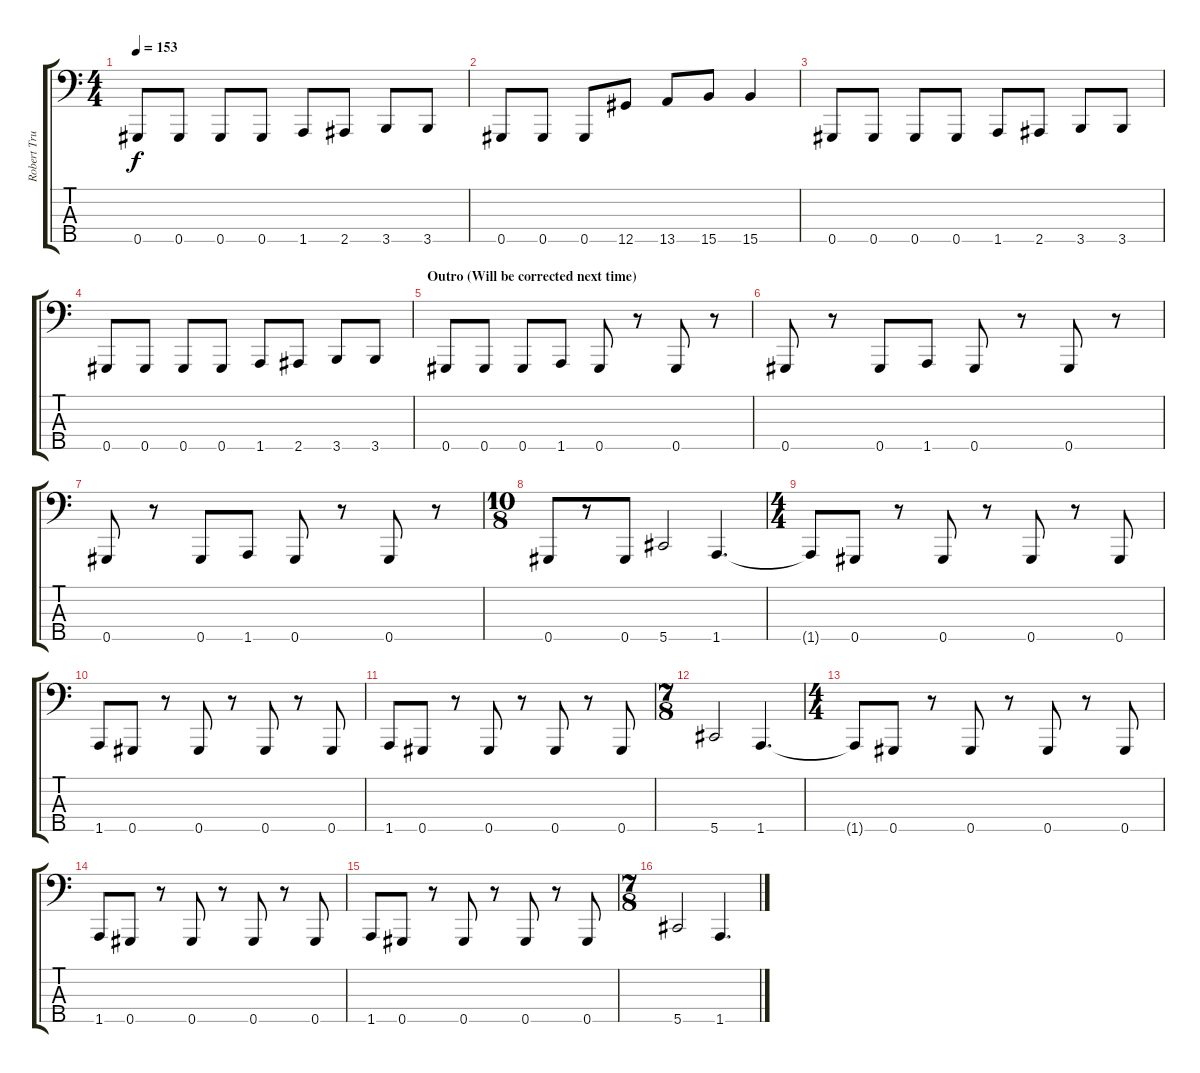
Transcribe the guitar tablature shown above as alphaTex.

\track ("Robert Trujillo (Bass)" "Robert Tru") {instrument electricbassfinger}
\staff {score tabs}
\tuning (E2 B1 Gb1 B0 Ab0) {hide}
\ts (4 4)
\tempo 153
\clef f4
\ks c
0.5.8{dy f} 0.5.8 0.5.8 0.5.8 1.5.8 2.5.8 3.5.8 3.5.8 |
0.5.8 0.5.8 0.5.8 12.5.8 13.5.8 15.5.8 15.5.4 |
0.5.8 0.5.8 0.5.8 0.5.8 1.5.8 2.5.8 3.5.8 3.5.8 |
0.5.8 0.5.8 0.5.8 0.5.8 1.5.8 2.5.8 3.5.8 3.5.8 |
\section ("" "Outro (Will be corrected next time)")
0.5.8 0.5.8 0.5.8 1.5.8 0.5.8 r.8 0.5.8 r.8 |
0.5.8 r.8 0.5.8 1.5.8 0.5.8 r.8 0.5.8 r.8 |
0.5.8 r.8 0.5.8 1.5.8 0.5.8 r.8 0.5.8 r.8 |
\ts (10 8)
0.5.8 r.8 0.5.8 5.5.2 1.5.4{d} |
\ts (4 4)
1.5{t}.8 0.5.8 r.8 0.5.8 r.8 0.5.8 r.8 0.5.8 |
1.5.8 0.5.8 r.8 0.5.8 r.8 0.5.8 r.8 0.5.8 |
1.5.8 0.5.8 r.8 0.5.8 r.8 0.5.8 r.8 0.5.8 |
\ts (7 8)
5.5.2 1.5.4{d} |
\ts (4 4)
1.5{t}.8 0.5.8 r.8 0.5.8 r.8 0.5.8 r.8 0.5.8 |
1.5.8 0.5.8 r.8 0.5.8 r.8 0.5.8 r.8 0.5.8 |
1.5.8 0.5.8 r.8 0.5.8 r.8 0.5.8 r.8 0.5.8 |
\ts (7 8)
5.5.2 1.5.4{d}
